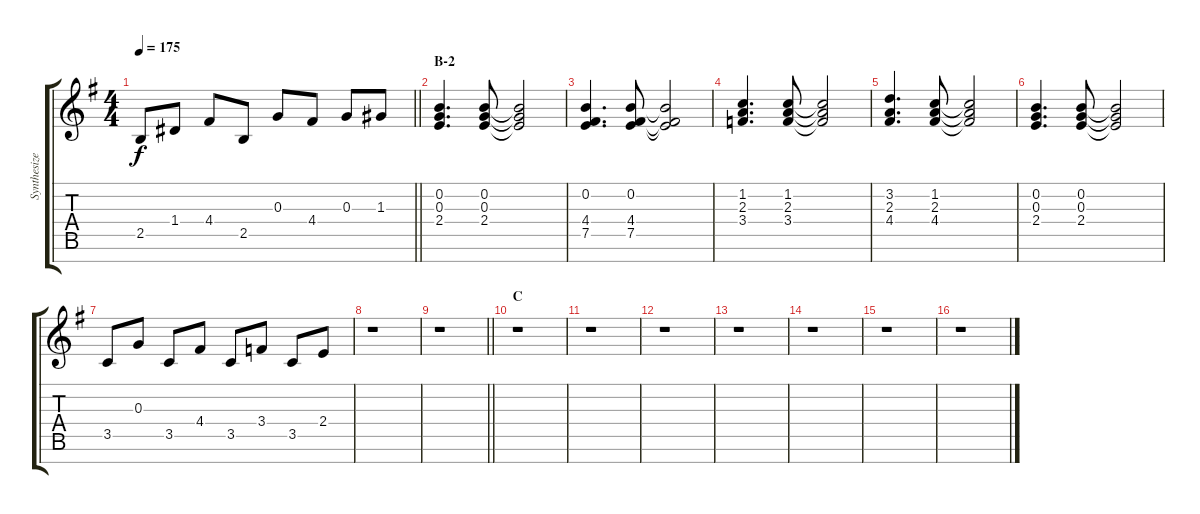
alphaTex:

\track ("Synthesizer" "Synthesize") {instrument lead2sawtooth}
\staff {score tabs}
\tuning (E5 B4 G4 D4 A3 E3 B2) {hide}
\ts (4 4)
\tempo 175
\clef g2
\barLineRight lightlight
\ks g
2.5.8{dy f} 1.4.8 4.4.8 2.5.8 0.3.8 4.4.8 0.3.8 1.3.8 |
\section ("" "B-2")
(0.2 0.3 2.4).4{d} (0.2 0.3 2.4).8 (0.2{t} 0.3{t} 2.4{t}).2 |
(0.2 4.4 7.5).4{d} (0.2 4.4 7.5).8 (0.2{t} 4.4{t} 7.5{t}).2 |
(1.2 2.3 3.4).4{d} (1.2 2.3 3.4).8 (1.2{t} 2.3{t} 3.4{t}).2 |
(3.2 2.3 4.4).4{d} (1.2 2.3 4.4).8 (1.2{t} 2.3{t} 4.4{t}).2 |
(0.2 0.3 2.4).4{d} (0.2 0.3 2.4).8 (0.2{t} 0.3{t} 2.4{t}).2 |
3.5.8 0.3.8 3.5.8 4.4.8 3.5.8 3.4.8 3.5.8 2.4.8 |
r.1 |
\barLineRight lightlight
r.1 |
\section ("" "C")
r.1 |
r.1 |
r.1 |
r.1 |
r.1 |
r.1 |
r.1
